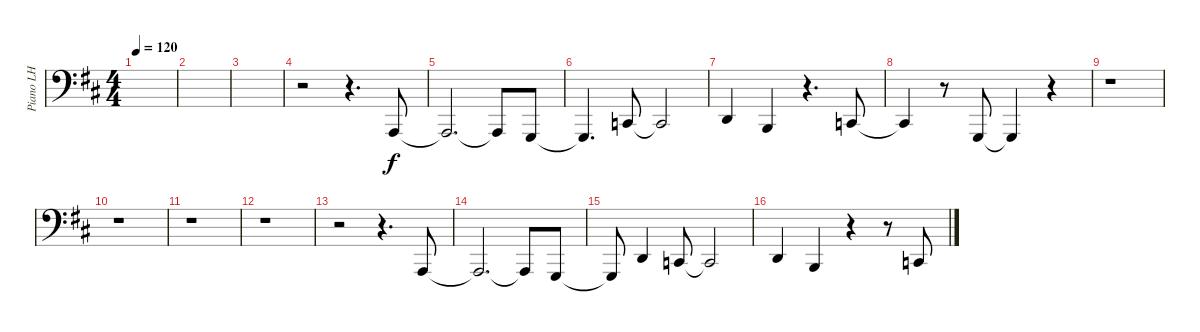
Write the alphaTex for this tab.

\track ("Piano LH" "Piano LH") {instrument brightacousticpiano}
\staff {score}
\tuning (C3 G2 D2 A1 E1 B0) {hide}
\ts (4 4)
\tempo 120
\clef f4
\ks d
|
|
|
r.2 r.4{d} 0.4.8 |
0.4{t}.2{d} 0.4{t}.8 3.5.8 |
3.5{t}.4{d} 3.4.8 3.4{t}.2 |
0.3.4 2.4.4 r.4{d} 3.4.8 |
3.4{t}.4 r.8 3.5.8 3.5{t}.4 r.4 |
r.1 |
r.1 |
r.1 |
r.1 |
r.2 r.4{d} 0.4.8 |
0.4{t}.2{d} 0.4{t}.8 3.5.8 |
3.5{t}.8 0.3.4 3.4.8 3.4{t}.2 |
0.3.4 2.4.4 r.4 r.8 3.4.8
